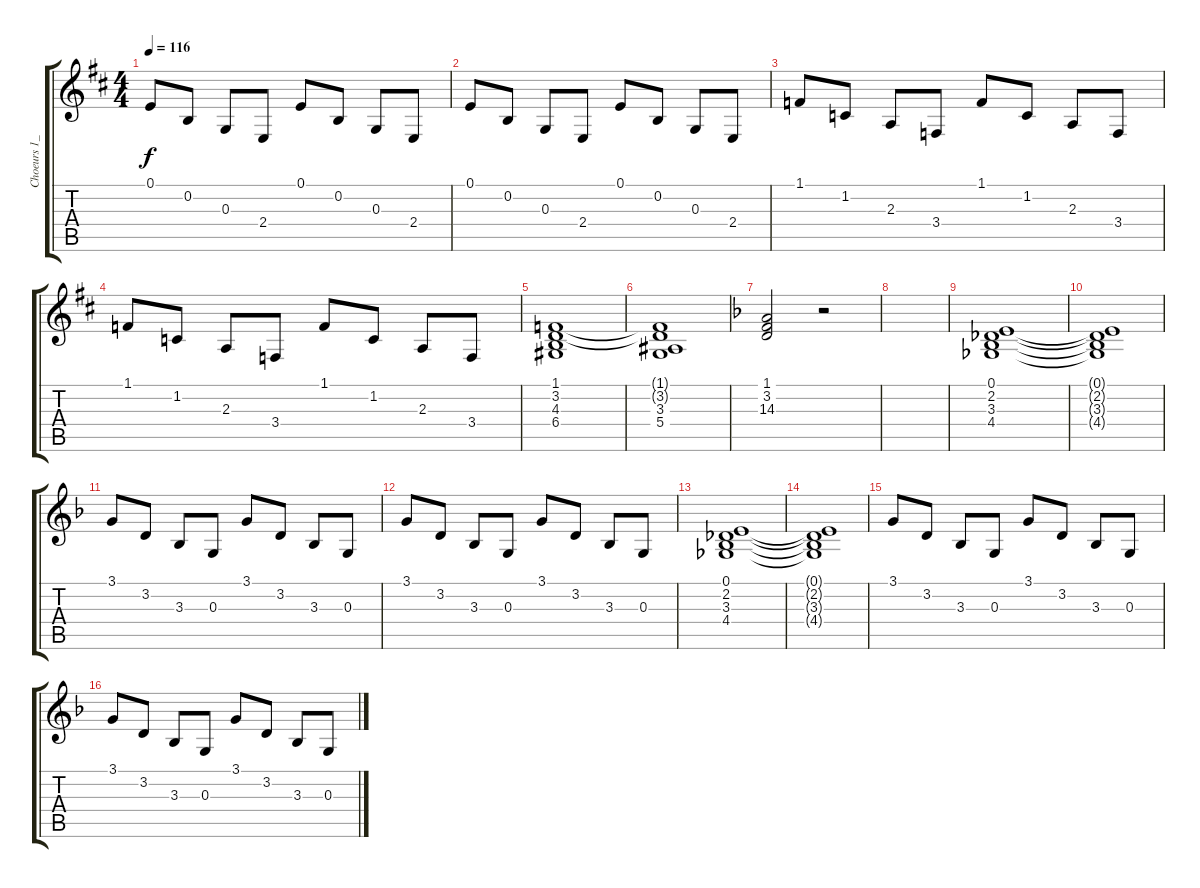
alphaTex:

\track ("Choeurs 1_1" "Choeurs 1_") {instrument pad4choir}
\staff {score tabs}
\tuning (E4 B3 G3 D3 A2 E2) {hide}
\ts (4 4)
\tempo 116
\clef g2
\ks d
0.1.8{dy f} 0.2.8 0.3.8 2.4.8 0.1.8 0.2.8 0.3.8 2.4.8 |
0.1.8 0.2.8 0.3.8 2.4.8 0.1.8 0.2.8 0.3.8 2.4.8 |
1.1.8 1.2.8 2.3.8 3.4.8 1.1.8 1.2.8 2.3.8 3.4.8 |
1.1.8 1.2.8 2.3.8 3.4.8 1.1.8 1.2.8 2.3.8 3.4.8 |
(1.1 3.2 4.3 6.4).1 |
(1.1{t} 3.2{t} 3.3 5.4).1 |
\ks f
(1.1 3.2 14.3).2 r.2 |
|
(0.1 2.2 3.3 4.4).1 |
(0.1{t} 2.2{t} 3.3{t} 4.4{t}).1 |
3.1.8 3.2.8 3.3.8 0.3.8 3.1.8 3.2.8 3.3.8 0.3.8 |
3.1.8 3.2.8 3.3.8 0.3.8 3.1.8 3.2.8 3.3.8 0.3.8 |
(0.1 2.2 3.3 4.4).1 |
(0.1{t} 2.2{t} 3.3{t} 4.4{t}).1 |
3.1.8 3.2.8 3.3.8 0.3.8 3.1.8 3.2.8 3.3.8 0.3.8 |
3.1.8 3.2.8 3.3.8 0.3.8 3.1.8 3.2.8 3.3.8 0.3.8
